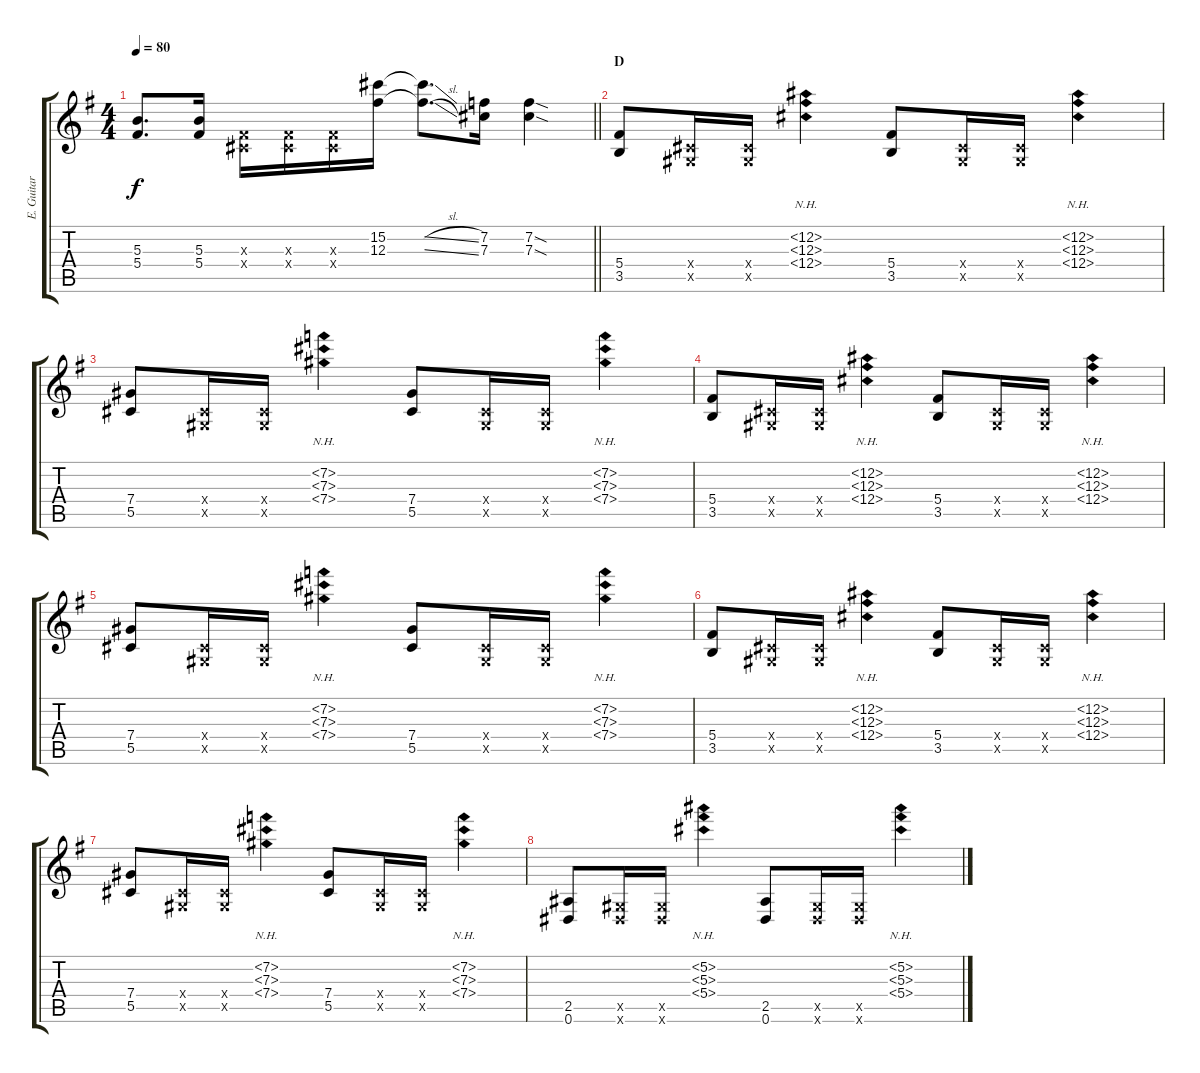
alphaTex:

\track ("E. Guitar I" "E. Guitar ") {instrument distortionguitar}
\staff {score tabs}
\tuning (Eb4 Bb3 Gb3 Db3 Ab2 Eb2) {hide}
\ts (4 4)
\tempo 80
\clef g2
\barLineRight lightlight
\ks g
(5.3 5.4).8{d dy f} (5.3 5.4).16 (0.3{x} 0.4{x}).16 (0.3{x} 0.4{x}).16 (0.3{x} 0.4{x}).16 (15.2 12.3).16 (15.2{sl t} 12.3{sl t}).8{d} (7.2 7.3).16 (7.2{sod} 7.3{sod}).4 |
\section ("" "D")
(5.4 3.5).8 (0.4{x} 0.5{x}).16 (0.4{x} 0.5{x}).16 (12.2{nh} 12.3{nh} 12.4{nh}).4 (5.4 3.5).8 (0.4{x} 0.5{x}).16 (0.4{x} 0.5{x}).16 (12.2{nh} 12.3{nh} 12.4{nh}).4 |
(7.4 5.5).8 (0.4{x} 0.5{x}).16 (0.4{x} 0.5{x}).16 (7.2{nh} 7.3{nh} 7.4{nh}).4 (7.4 5.5).8 (0.4{x} 0.5{x}).16 (0.4{x} 0.5{x}).16 (7.2{nh} 7.3{nh} 7.4{nh}).4 |
(5.4 3.5).8 (0.4{x} 0.5{x}).16 (0.4{x} 0.5{x}).16 (12.2{nh} 12.3{nh} 12.4{nh}).4 (5.4 3.5).8 (0.4{x} 0.5{x}).16 (0.4{x} 0.5{x}).16 (12.2{nh} 12.3{nh} 12.4{nh}).4 |
(7.4 5.5).8 (0.4{x} 0.5{x}).16 (0.4{x} 0.5{x}).16 (7.2{nh} 7.3{nh} 7.4{nh}).4 (7.4 5.5).8 (0.4{x} 0.5{x}).16 (0.4{x} 0.5{x}).16 (7.2{nh} 7.3{nh} 7.4{nh}).4 |
(5.4 3.5).8 (0.4{x} 0.5{x}).16 (0.4{x} 0.5{x}).16 (12.2{nh} 12.3{nh} 12.4{nh}).4 (5.4 3.5).8 (0.4{x} 0.5{x}).16 (0.4{x} 0.5{x}).16 (12.2{nh} 12.3{nh} 12.4{nh}).4 |
(7.4 5.5).8 (0.4{x} 0.5{x}).16 (0.4{x} 0.5{x}).16 (7.2{nh} 7.3{nh} 7.4{nh}).4 (7.4 5.5).8 (0.4{x} 0.5{x}).16 (0.4{x} 0.5{x}).16 (7.2{nh} 7.3{nh} 7.4{nh}).4 |
(2.5 0.6).8 (0.5{x} 0.6{x}).16 (0.5{x} 0.6{x}).16 (5.2{nh} 5.3{nh} 5.4{nh}).4 (2.5 0.6).8 (0.5{x} 0.6{x}).16 (0.5{x} 0.6{x}).16 (5.2{nh} 5.3{nh} 5.4{nh}).4
